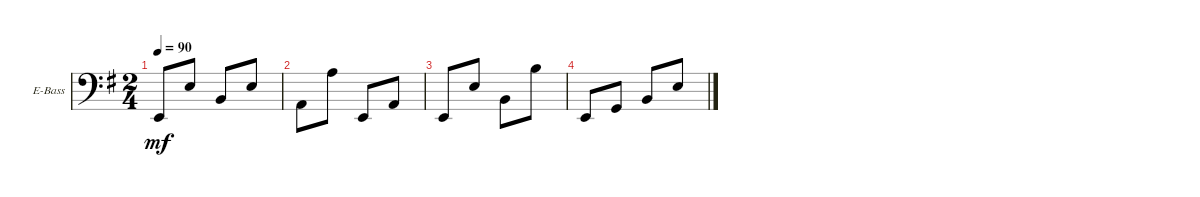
\defaultSystemsLayout 4
\bracketExtendMode groupsimilarinstruments
\firstSystemTrackNameOrientation horizontal
\otherSystemsTrackNameOrientation horizontal
\track ("Electric Bass" "E-Bass") {instrument electricbassfinger}
\staff {score}
\tuning (G2 D2 A1 E1)
\ts (2 4)
\tempo 90
\clef f4
\ks eminor
0.4.8{dy mf} 2.2.8 2.3.8 2.2.8 |
0.3.8 2.1.8 0.4.8 0.3.8 |
0.4.8 2.2.8 2.3.8 4.1.8 |
0.4.8 3.4.8 2.3.8 2.2.8
